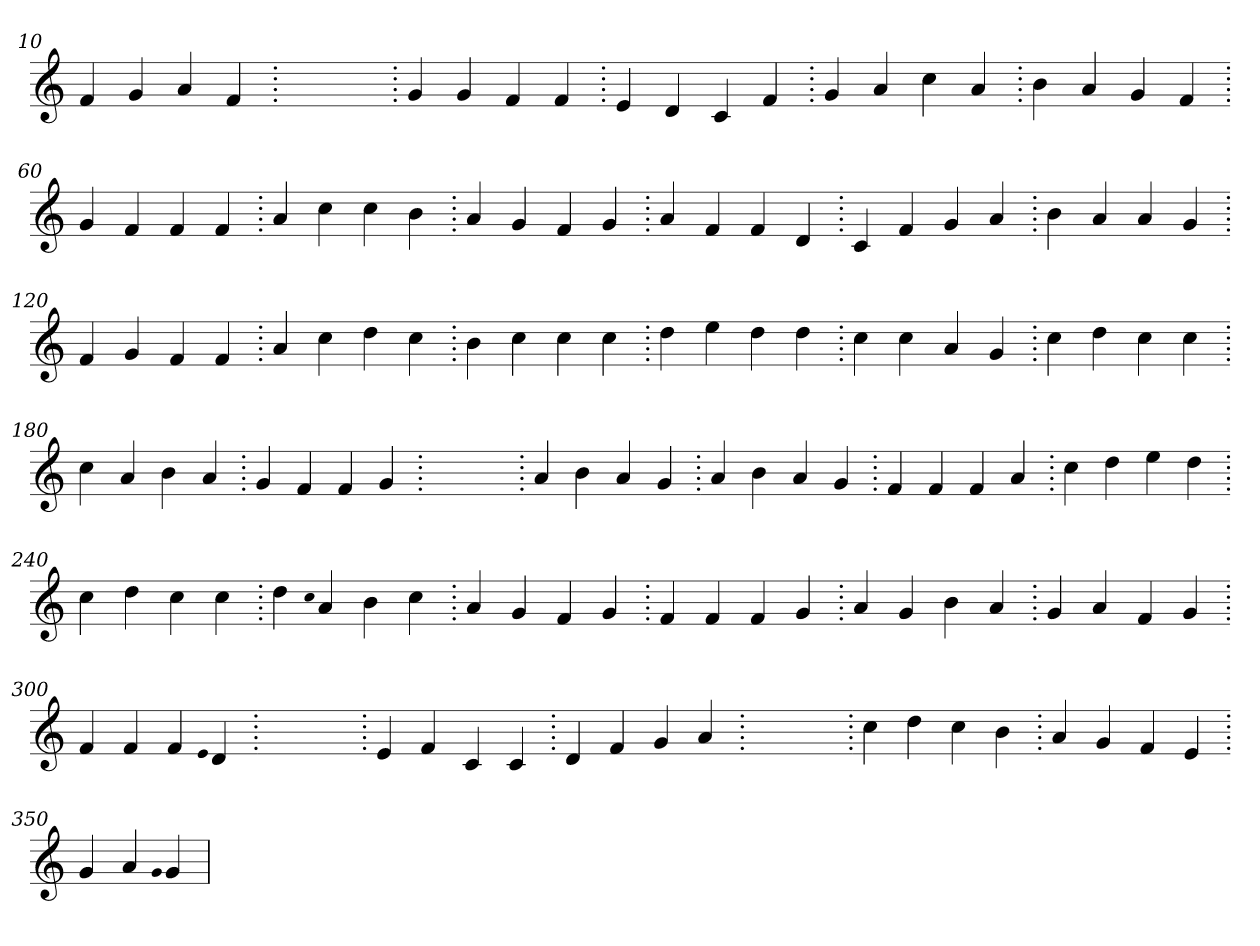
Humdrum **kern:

**kern
*part1
*staff1
*clefG2
=10.
4f
4g
4a
4f
=20.
1ryy
=20.
4g
4g
4f
4f
=30.
4e
4d
4c
4f
=40.
4g
4a
4cc
4a
=50.
4b
4a
4g
4f
=60.
4g
4f
4f
4f
=70.
4a
4cc
4cc
4b
=80.
4a
4g
4f
4g
=90.
4a
4f
4f
4d
=100.
4c
4f
4g
4a
=110.
4b
4a
4a
4g
=120.
4f
4g
4f
4f
=130.
4a
4cc
4dd
4cc
=140.
4b
4cc
4cc
4cc
=150.
4dd
4ee
4dd
4dd
=160.
4cc
4cc
4a
4g
=170.
4cc
4dd
4cc
4cc
=180.
4cc
4a
4b
4a
=190.
4g
4f
4f
4g
=200.
1ryy
=200.
4a
4b
4a
4g
=210.
4a
4b
4a
4g
=220.
4f
4f
4f
4a
=230.
4cc
4dd
4ee
4dd
=240.
4cc
4dd
4cc
4cc
=250.
4dd
qqcc
4a
4b
4cc
=260.
4a
4g
4f
4g
=270.
4f
4f
4f
4g
=280.
4a
4g
4b
4a
=290.
4g
4a
4f
4g
=300.
4f
4f
4f
qqe
4d
=310.
1ryy
=310.
4e
4f
4c
4c
=320.
4d
4f
4g
4a
=330.
1ryy
=330.
4cc
4dd
4cc
4b
=340.
4a
4g
4f
4e
=350.
4g
4a
qqg
4g
=
*-
